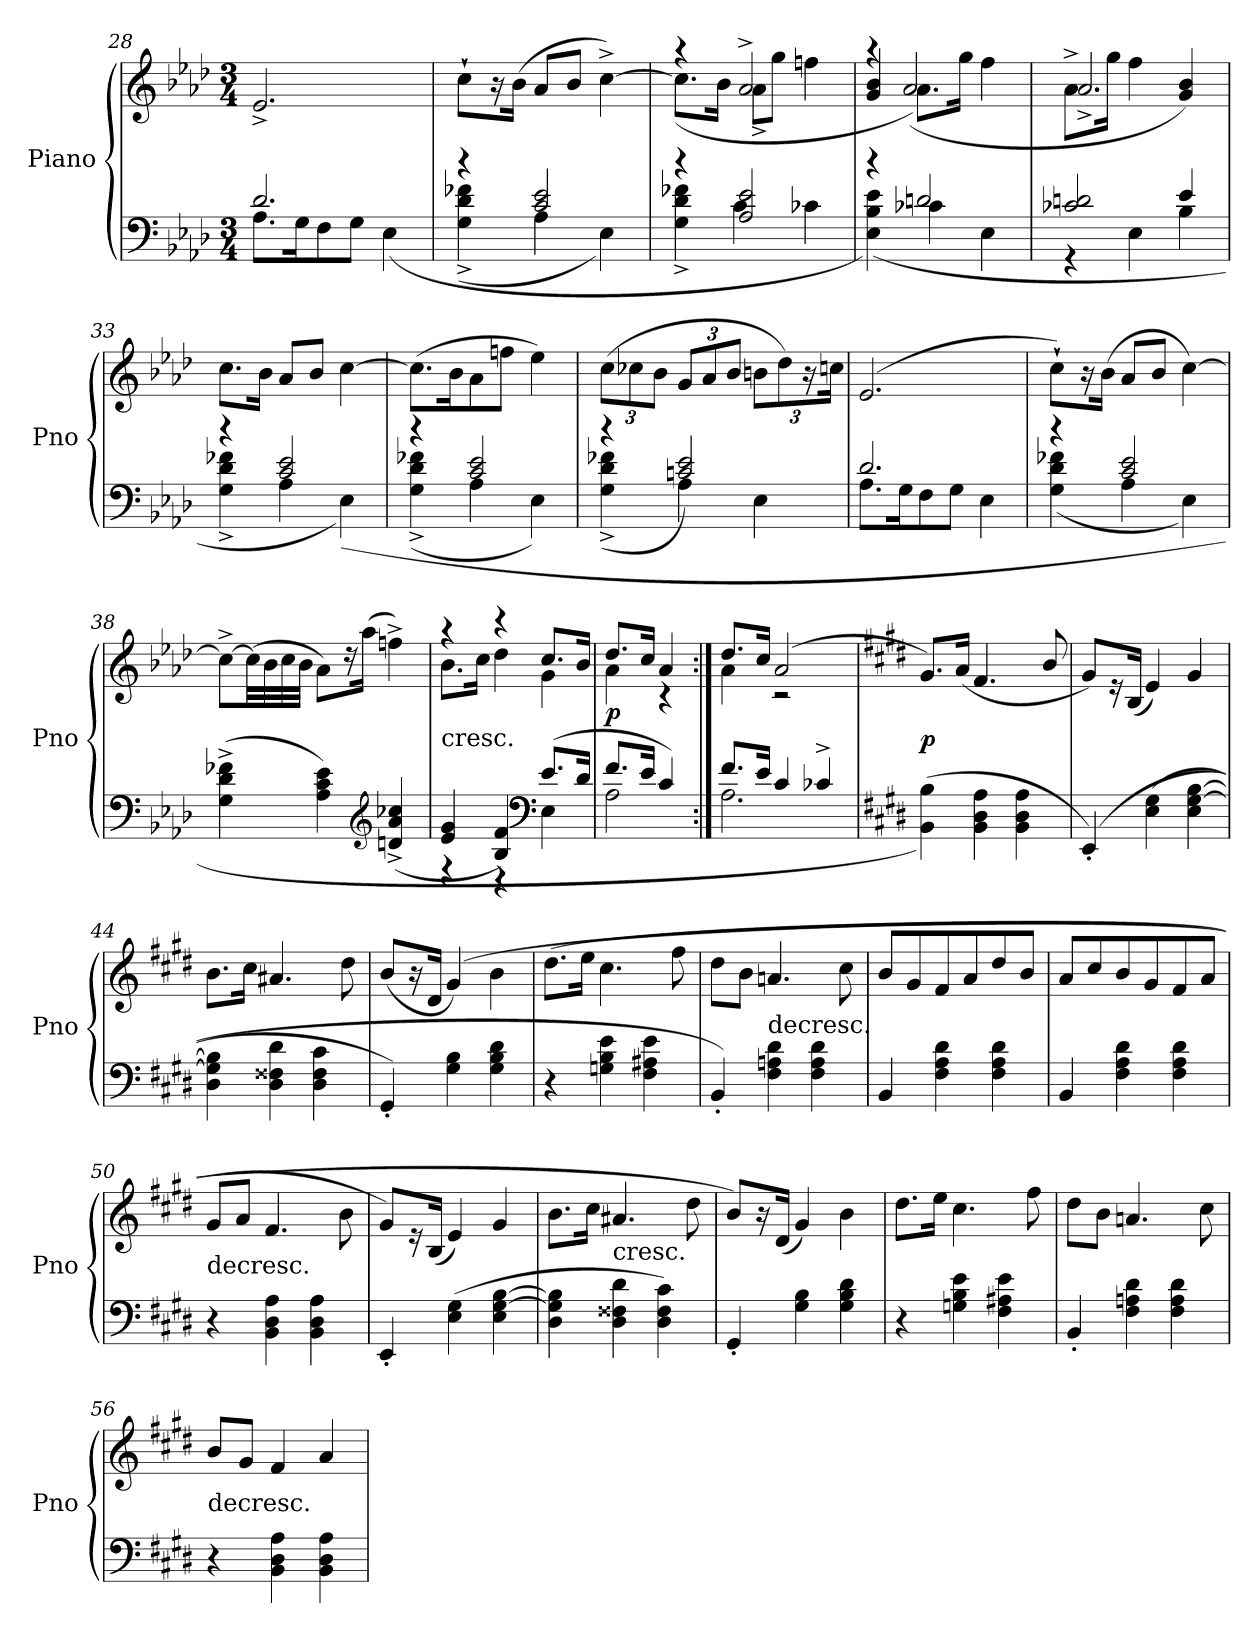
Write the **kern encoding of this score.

**kern	**kern	**dynam
*part1	*part1	*part1
*staff2	*staff1	*staff1/2
*I"Piano	*	*
*I'Pno	*	*
*clefF4	*clefG2	*
*k[b-e-a-d-]	*k[b-e-a-d-]	*
*A-:	*A-:	*
*M3/4	*M3/4	*
=28	=28	=28
*^	*	*
2.d-/	8.A-\L	2.e-^/	.
.	16G\K	.	.
.	8F\	.	.
.	8G\J	.	.
.	(4E-\	.	.
=29	=29	=29	=29
4r	(4G^\ 4d-^\ 4f-X^\	8cc`\L	.
.	.	16r	.
.	.	(16b-\Jk	.
2c/ 2e-/	4A-\	8a-/L	.
.	.	8b-/J	.
.	4E-\)	[4cc^\)	.
=30	=30	=30	=30
*	*	*^	*
4r	4G^\ 4d-^\ 4f-X^\	4r	(8.cc\L]	.
.	.	.	16b-\Jk	.
2A-/ 2e-/	4c\	2a-^/	8a-^\L	.
.	.	.	8gg\J	.
.	4c-X\	.	4ffn\	.
=31	=31	=31	=31	=31
4r	(4E-\ 4B-\ 4e-\)	4r	4g/ 4b-/	.
2dn/	4c-X\	8.a-\L)	(2a-/	.
.	.	16gg\Jk	.	.
.	4E-\	4ff\	.	.
=32	=32	=32	=32	=32
2c-X/ 2dn/	4r	8.a-^\L	2.a-^/	.
.	.	16gg\Jk	.	.
.	4E-\	4ff\	.	.
4e-/	4B-\	4g/ 4b-/)	.	.
*	*	*v	*v	*
=33	=33	=33	=33
4r	4G^\ 4d-^\ 4f-X^\	8.cc\L	.
.	.	16b-\Jk	.
2c/ 2e-/	4A-\	8a-/L	.
.	.	8b-/J	.
.	(4E-\)	[4cc\	.
=34	=34	=34	=34
4r	(4G^\ 4d-^\ 4f-X^\	(8.cc\L]	.
.	.	16b-\K	.
2c/ 2e-/	4A-\	8a-\	.
.	.	8ffn\J	.
.	4E-\)	4ee-\)	.
=35	=35	=35	=35
4r	(4G^\ 4d-^\ 4f-X^\	(12cc\L	.
.	.	12cc-X\	.
.	.	12b-\J	.
2cn/ 2e-/)	4A-\	12g/L	.
.	.	12a-/	.
.	.	12b-/J	.
.	4E-\	12bn\L	.
.	.	12dd-\)	.
.	.	24r	.
.	.	24ccn\Jk	.
=36	=36	=36	=36
2.d-/	8.A-\L	(2.e-/	.
.	16G\K	.	.
.	8F\	.	.
.	8G\J	.	.
.	4E-\	.	.
=37	=37	=37	=37
4r	(4G\ 4d-\ 4f-X\	8cc`\L)	.
.	.	16r	.
.	.	(16b-\Jk	.
2c/ 2e-/	4A-\	8a-/L	.
.	.	8b-/J	.
.	4E-\)	[4cc\)	.
*v	*v	*	*
=38	=38	=38
(4G^\ 4d-^\ 4f-X^\	8cc^\L_	.
.	(32cc\LL]	.
.	32b-\	.
.	32cc\	.
.	32b-\JJJ	.
4A-\ 4c\ 4e-\)	8a-\L)	.
.	16r	.
.	(16aa-\Jk	.
*clefG2	*	*
(4dn^/ 4a-^/ 4cc-X^/	4ffn^\)	.
=39	=39	=39
*^	*^	*
!	!	!LO:TX:c:t=cresc.	!	!
4e-/ 4g/	4r	4r	8.b-\L	.
.	.	.	16cc\Jk	.
4B-/ 4f/)	4r	4r	4dd-\	.
*clefF4	*	*	*	*
(8.e-/L	4E-\	8.cc/L	4g\	.
16d-/Jk	.	16b-/Jk	.	.
=40	=40	=40	=40	=40
8.f/L	2A-\	8.dd-/L	4a-\	p
16e-/Jk	.	16cc/Jk	.	.
4c/)	.	4a-/	4r	.
=41:|!	=41:|!	=41:|!	=41:|!	=41:|!
8.f/L	2.A-\	8.dd-/L	4a-\	.
16e-/Jk	.	16cc/Jk	.	.
4c/	.	(2a-/	2r	.
4c-X^/	.	.	.	.
*v	*v	*	*	*
*	*v	*v	*
=42	=42	=42
*k[f#c#g#d#]	*k[f#c#g#d#]	*
(4BB\ 4B\)	8.g#/L)	p
.	(16a/Jk	.
4BB\ 4D#\ 4A\	4.f#/	.
4BB\ 4D#\ 4A\	.	.
.	8b/	.
=43	=43	=43
(4EE'/)	8g#/L)	.
.	16r	.
.	(16B/Jk	.
(4E\ 4G#\	4e/)	.
4E\ [4G#\ [4B\	4g#/	.
=44	=44	=44
4D#\ 4G#]\ 4B]\	8.b\L	.
.	16cc#\Jk	.
4D#\ 4F##X\ 4d#\	4.a#X/	.
4D#\ 4F##\ 4c#\	.	.
.	8dd#\	.
=45	=45	=45
4GG#'/)	(8b/L	.
.	16r	.
.	16d#/Jk	.
4G#\ 4B\	(4g#/)	.
4G#\ 4B\ 4d#\	4b\	.
=46	=46	=46
4r	(8.dd#\L	.
.	16ee\Jk	.
4Gn\ 4B\ 4e\	4.cc#\	.
4F#\ 4A#X\ 4e\	.	.
.	8ff#\	.
=47	=47	=47
4BB'/)	8dd#\L	.
.	8b\J	.
!	!LO:TX:c:t=decresc.	!
4F#\ 4An\ 4d#\	4.an/	.
4F#\ 4A\ 4d#\	.	.
.	8cc#\	.
=48	=48	=48
4BB/	8b/L	.
.	8g#/	.
4F#\ 4A\ 4d#\	8f#/	.
.	8a/	.
4F#\ 4A\ 4d#\	8dd#/	.
.	8b/J	.
=49	=49	=49
4BB/	8a/L	.
.	8cc#/	.
4F#\ 4A\ 4d#\	8b/	.
.	8g#/	.
4F#\ 4A\ 4d#\	8f#/	.
.	8a/J	.
=50	=50	=50
!	!LO:TX:c:t=decresc.	!
4r	8g#/L	.
.	8a/J	.
4BB\ 4D#\ 4A\	4.f#/	.
4BB\ 4D#\ 4A\	.	.
.	8b\	.
=51	=51	=51
4EE'/	8g#/L)	.
.	16r	.
.	(16B/Jk	.
(4E\ 4G#\	4e/)	.
4E\ [4G#\ [4B\	4g#/	.
=52	=52	=52
4D#\ 4G#]\ 4B]\	8.b\L	.
.	16cc#\Jk	.
!	!LO:TX:c:t=cresc.	!
4D#\ 4F##X\ 4d#\	4.a#X/	.
4D#\ 4F##\ 4c#\)	.	.
.	8dd#\	.
=53	=53	=53
4GG#'/	8b/L)	.
.	16r	.
.	(16d#/Jk	.
4G#\ 4B\	4g#/)	.
4G#\ 4B\ 4d#\	4b\	.
=54	=54	=54
4r	8.dd#\L	.
.	16ee\Jk	.
4Gn\ 4B\ 4e\	4.cc#\	.
4F#\ 4A#X\ 4e\	.	.
.	8ff#\	.
=55	=55	=55
4BB'/	8dd#\L	.
.	8b\J	.
4F#\ 4An\ 4d#\	4.an/	.
4F#\ 4A\ 4d#\	.	.
.	8cc#\	.
=56	=56	=56
!	!LO:TX:c:t=decresc.	!
4r	8b/L	.
.	8g#/J	.
4BB\ 4D#\ 4A\	4f#/	.
4BB\ 4D#\ 4A\	4a/	.
=	=	=
*-	*-	*-
